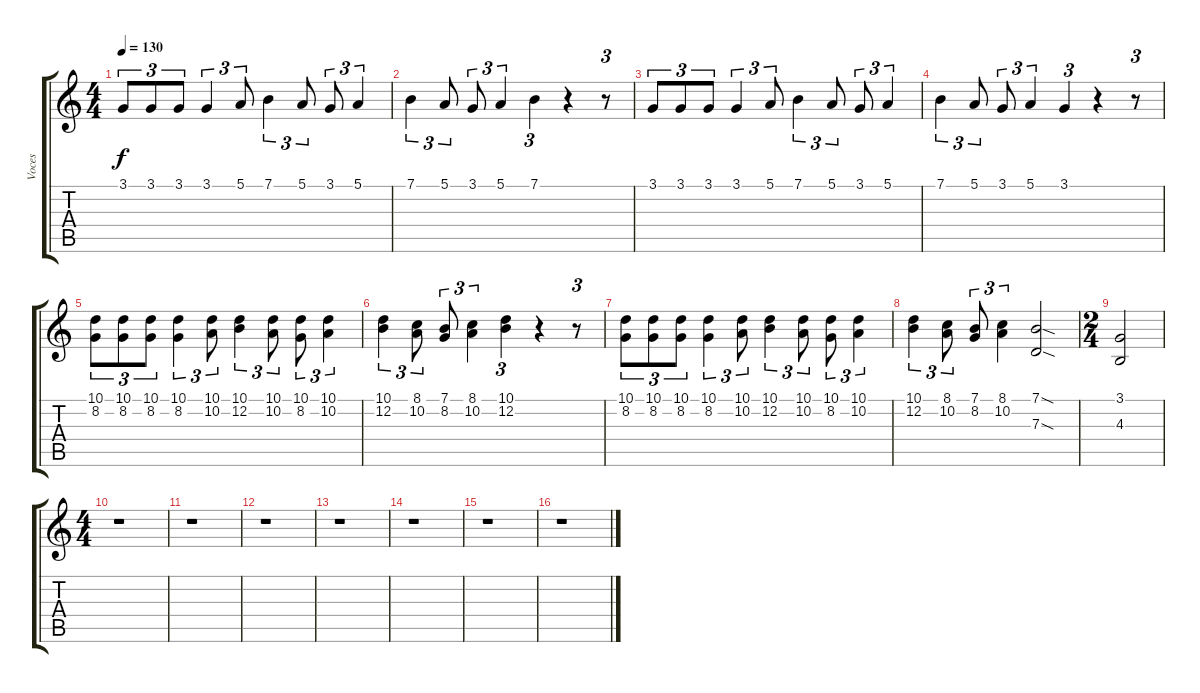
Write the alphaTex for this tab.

\track ("Voces" "Voces") {instrument sopranosax}
\staff {score tabs}
\tuning (E4 B3 G3 D3 A2 E2) {hide}
\ts (4 4)
\tempo 130
\clef g2
\ks c
3.1.8{tu (3 2) dy f} 3.1.8{tu (3 2)} 3.1.8{tu (3 2)} 3.1.4{tu (3 2)} 5.1.8{tu (3 2)} 7.1.4{tu (3 2)} 5.1.8{tu (3 2)} 3.1.8{tu (3 2)} 5.1.4{tu (3 2)} |
7.1.4{tu (3 2)} 5.1.8{tu (3 2)} 3.1.8{tu (3 2)} 5.1.4{tu (3 2)} 7.1.4{tu (3 2)} r.4 r.8{tu (3 2)} |
3.1.8{tu (3 2)} 3.1.8{tu (3 2)} 3.1.8{tu (3 2)} 3.1.4{tu (3 2)} 5.1.8{tu (3 2)} 7.1.4{tu (3 2)} 5.1.8{tu (3 2)} 3.1.8{tu (3 2)} 5.1.4{tu (3 2)} |
7.1.4{tu (3 2)} 5.1.8{tu (3 2)} 3.1.8{tu (3 2)} 5.1.4{tu (3 2)} 3.1.4{tu (3 2)} r.4 r.8{tu (3 2)} |
(10.1 8.2).8{tu (3 2)} (10.1 8.2).8{tu (3 2)} (10.1 8.2).8{tu (3 2)} (10.1 8.2).4{tu (3 2)} (10.1 10.2).8{tu (3 2)} (10.1 12.2).4{tu (3 2)} (10.1 10.2).8{tu (3 2)} (10.1 8.2).8{tu (3 2)} (10.1 10.2).4{tu (3 2)} |
(10.1 12.2).4{tu (3 2)} (8.1 10.2).8{tu (3 2)} (7.1 8.2).8{tu (3 2)} (8.1 10.2).4{tu (3 2)} (10.1 12.2).4{tu (3 2)} r.4 r.8{tu (3 2)} |
(10.1 8.2).8{tu (3 2)} (10.1 8.2).8{tu (3 2)} (10.1 8.2).8{tu (3 2)} (10.1 8.2).4{tu (3 2)} (10.1 10.2).8{tu (3 2)} (10.1 12.2).4{tu (3 2)} (10.1 10.2).8{tu (3 2)} (10.1 8.2).8{tu (3 2)} (10.1 10.2).4{tu (3 2)} |
(10.1 12.2).4{tu (3 2)} (8.1 10.2).8{tu (3 2)} (7.1 8.2).8{tu (3 2)} (8.1 10.2).4{tu (3 2)} (7.1{sod} 7.3{sod}).2 |
\ts (2 4)
(3.1 4.3).2 |
\ts (4 4)
r.1 |
r.1 |
r.1 |
r.1 |
r.1 |
r.1 |
r.1
